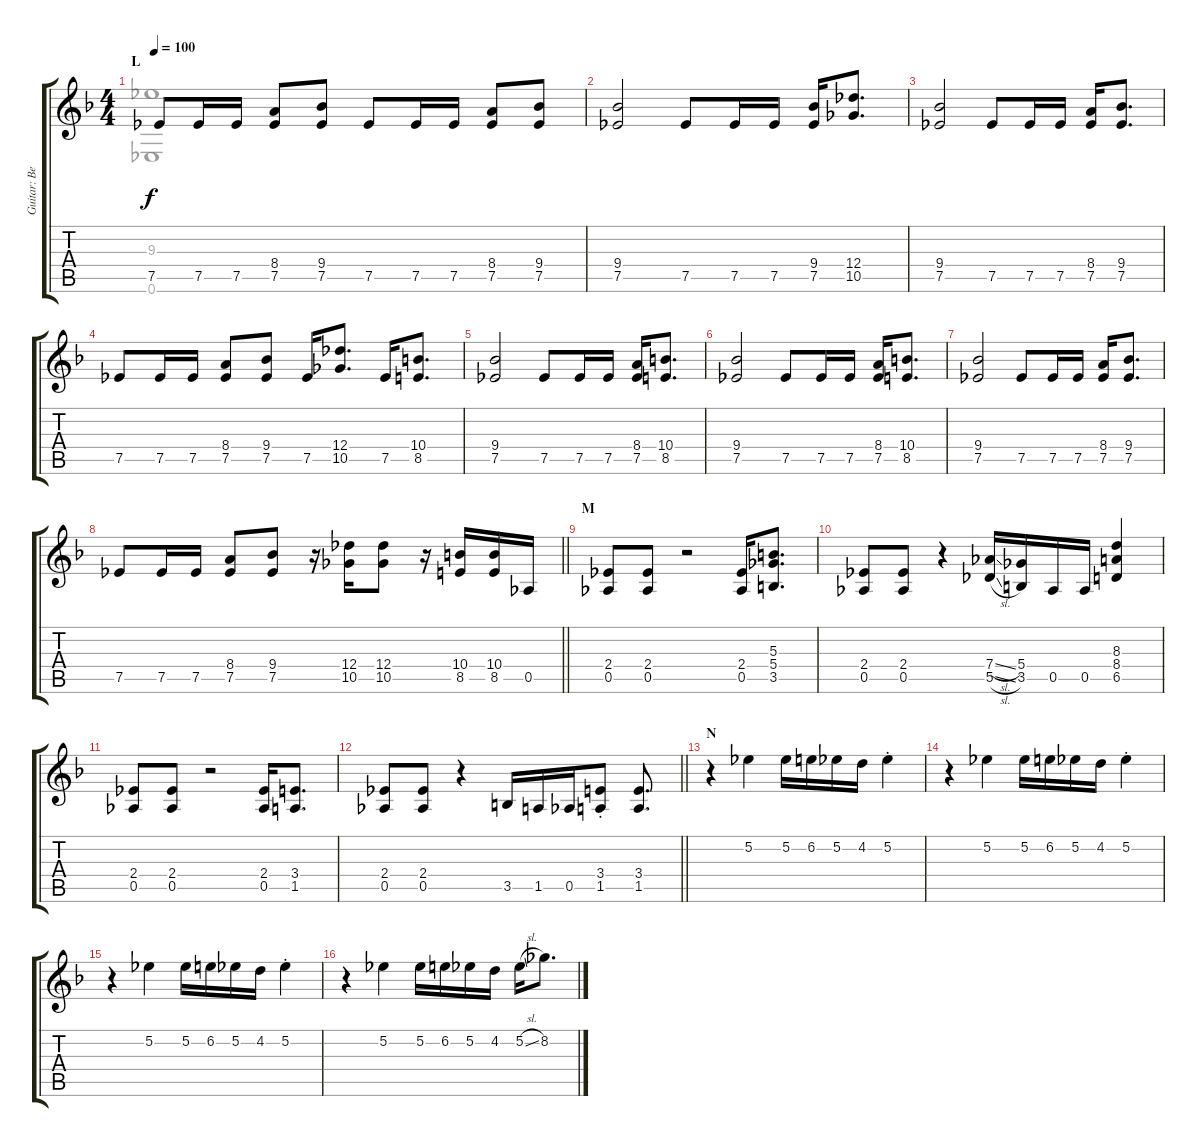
\track ("Guitar: Ben" "Guitar: Be") {instrument distortionguitar}
\staff {score tabs}
\tuning (Eb4 Bb3 Gb3 Db3 Ab2 Eb2) {hide}
\voice
\ts (4 4)
\section ("" "L")
\tempo 100
\clef g2
\ks f
7.5.8{dy f} 7.5.16 7.5.16 (8.4 7.5).8 (9.4 7.5).8 7.5.8 7.5.16 7.5.16 (8.4 7.5).8 (9.4 7.5).8 |
(9.4 7.5).2 7.5.8 7.5.16 7.5.16 (9.4 7.5).16 (12.4 10.5).8{d} |
(9.4 7.5).2 7.5.8 7.5.16 7.5.16 (8.4 7.5).16 (9.4 7.5).8{d} |
7.5.8 7.5.16 7.5.16 (8.4 7.5).8 (9.4 7.5).8 7.5.16 (12.4 10.5).8{d} 7.5.16 (10.4 8.5).8{d} |
(9.4 7.5).2 7.5.8 7.5.16 7.5.16 (8.4 7.5).16 (10.4 8.5).8{d} |
(9.4 7.5).2 7.5.8 7.5.16 7.5.16 (8.4 7.5).16 (10.4 8.5).8{d} |
(9.4 7.5).2 7.5.8 7.5.16 7.5.16 (8.4 7.5).16 (9.4 7.5).8{d} |
\barLineRight lightlight
7.5.8 7.5.16 7.5.16 (8.4 7.5).8 (9.4 7.5).8 r.16 (12.4 10.5).16 (12.4 10.5).8 r.16 (10.4 8.5).16 (10.4 8.5).16 0.5.16 |
\section ("" "M")
(2.4 0.5).8 (2.4 0.5).8 r.2 (2.4 0.5).16 (5.3 5.4 3.5).8{d} |
(2.4 0.5).8 (2.4 0.5).8 r.4 (7.4{sl} 5.5{sl}).16 (5.4 3.5).16 0.5.16 0.5.16 (8.3 8.4 6.5).4 |
(2.4 0.5).8 (2.4 0.5).8 r.2 (2.4 0.5).16 (3.4 1.5).8{d} |
\barLineRight lightlight
(2.4 0.5).8 (2.4 0.5).8 r.4 3.5.16 1.5.16 0.5.16 (3.4{st} 1.5{st}).8 (3.4 1.5).8{d} |
\section ("" "N")
r.4 5.2.4 5.2.16 6.2.16 5.2.16 4.2.16 5.2{st}.4 |
r.4 5.2.4 5.2.16 6.2.16 5.2.16 4.2.16 5.2{st}.4 |
r.4 5.2.4 5.2.16 6.2.16 5.2.16 4.2.16 5.2{st}.4 |
r.4 5.2.4 5.2.16 6.2.16 5.2.16 4.2.16 5.2{sl}.16 8.2.8{d}
\voice
\clef g2
\ottava regular
\simile none
\ks f
(9.3 0.6).1{dy f} |
|
|
|
|
|
|
\barLineRight lightlight
|
|
|
|
\barLineRight lightlight
|
|
|
|
